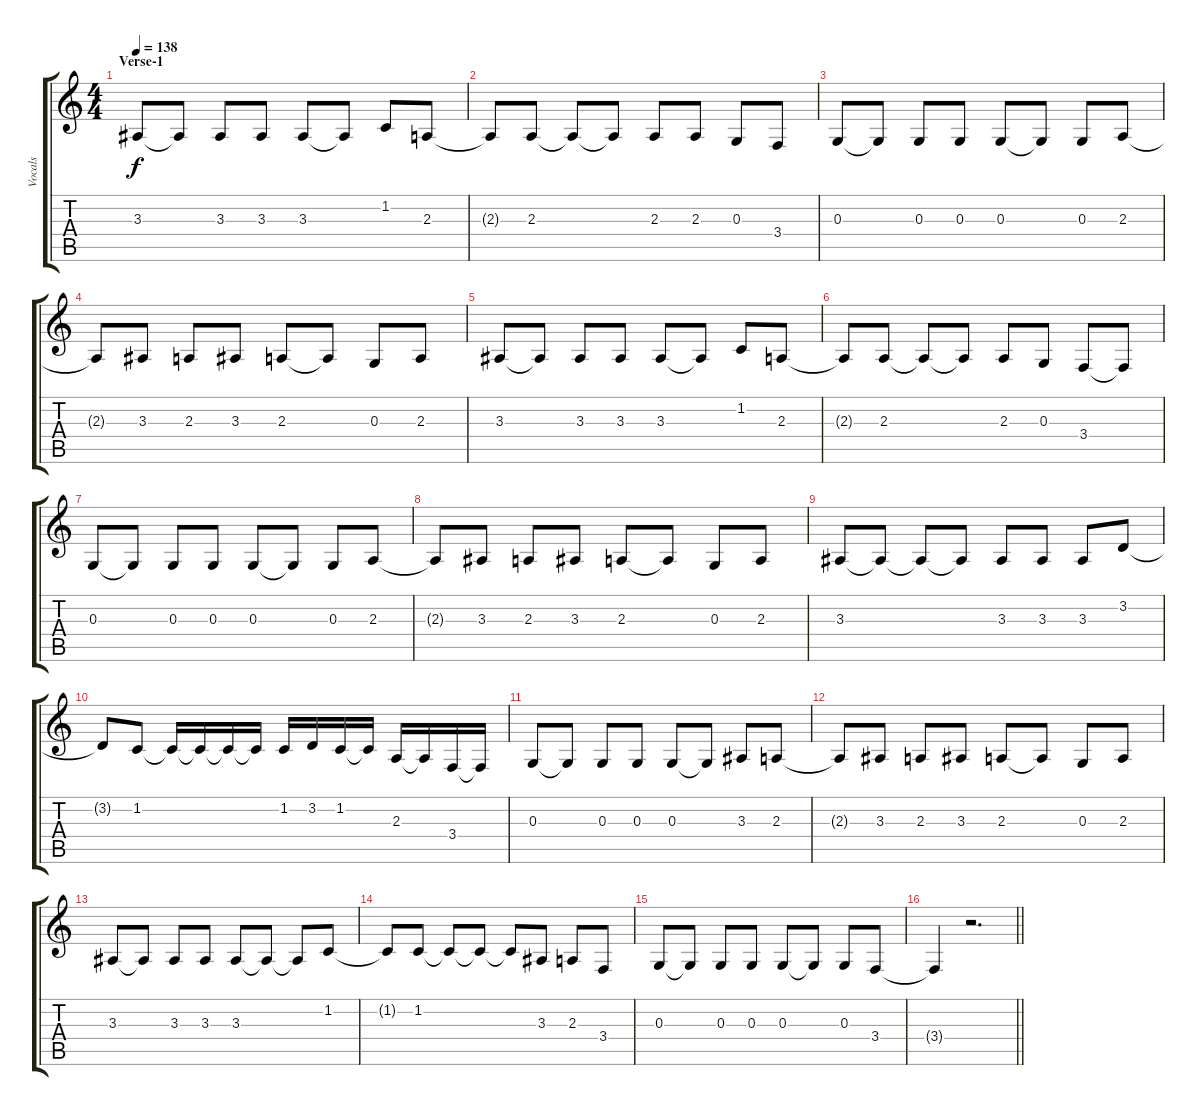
\track ("Vocals" "Vocals") {instrument trumpet}
\staff {score tabs}
\tuning (E4 B3 G3 D3 A2 E2) {hide}
\ts (4 4)
\section ("" "Verse-1")
\tempo 138
\clef g2
\ks c
3.3.8{dy f} 3.3{t}.8 3.3.8 3.3.8 3.3.8 3.3{t}.8 1.2.8 2.3.8 |
2.3{t}.8 2.3.8 2.3{t}.8 2.3{t}.8 2.3.8 2.3.8 0.3.8 3.4.8 |
0.3.8 0.3{t}.8 0.3.8 0.3.8 0.3.8 0.3{t}.8 0.3.8 2.3.8 |
2.3{t}.8 3.3.8 2.3.8 3.3.8 2.3.8 2.3{t}.8 0.3.8 2.3.8 |
3.3.8 3.3{t}.8 3.3.8 3.3.8 3.3.8 3.3{t}.8 1.2.8 2.3.8 |
2.3{t}.8 2.3.8 2.3{t}.8 2.3{t}.8 2.3.8 0.3.8 3.4.8 3.4{t}.8 |
0.3.8 0.3{t}.8 0.3.8 0.3.8 0.3.8 0.3{t}.8 0.3.8 2.3.8 |
2.3{t}.8 3.3.8 2.3.8 3.3.8 2.3.8 2.3{t}.8 0.3.8 2.3.8 |
3.3.8 3.3{t}.8 3.3{t}.8 3.3{t}.8 3.3.8 3.3.8 3.3.8 3.2.8 |
3.2{t}.8 1.2.8 1.2{t}.16 1.2{t}.16 1.2{t}.16 1.2{t}.16 1.2.16 3.2.16 1.2.16 1.2{t}.16 2.3.16 2.3{t}.16 3.4.16 3.4{t}.16 |
0.3.8 0.3{t}.8 0.3.8 0.3.8 0.3.8 0.3{t}.8 3.3.8 2.3.8 |
2.3{t}.8 3.3.8 2.3.8 3.3.8 2.3.8 2.3{t}.8 0.3.8 2.3.8 |
3.3.8 3.3{t}.8 3.3.8 3.3.8 3.3.8 3.3{t}.8 3.3{t}.8 1.2.8 |
1.2{t}.8 1.2.8 1.2{t}.8 1.2{t}.8 1.2{t}.8 3.3.8 2.3.8 3.4.8 |
0.3.8 0.3{t}.8 0.3.8 0.3.8 0.3.8 0.3{t}.8 0.3.8 3.4.8 |
\barLineRight lightlight
3.4{t}.4 r.2{d}
